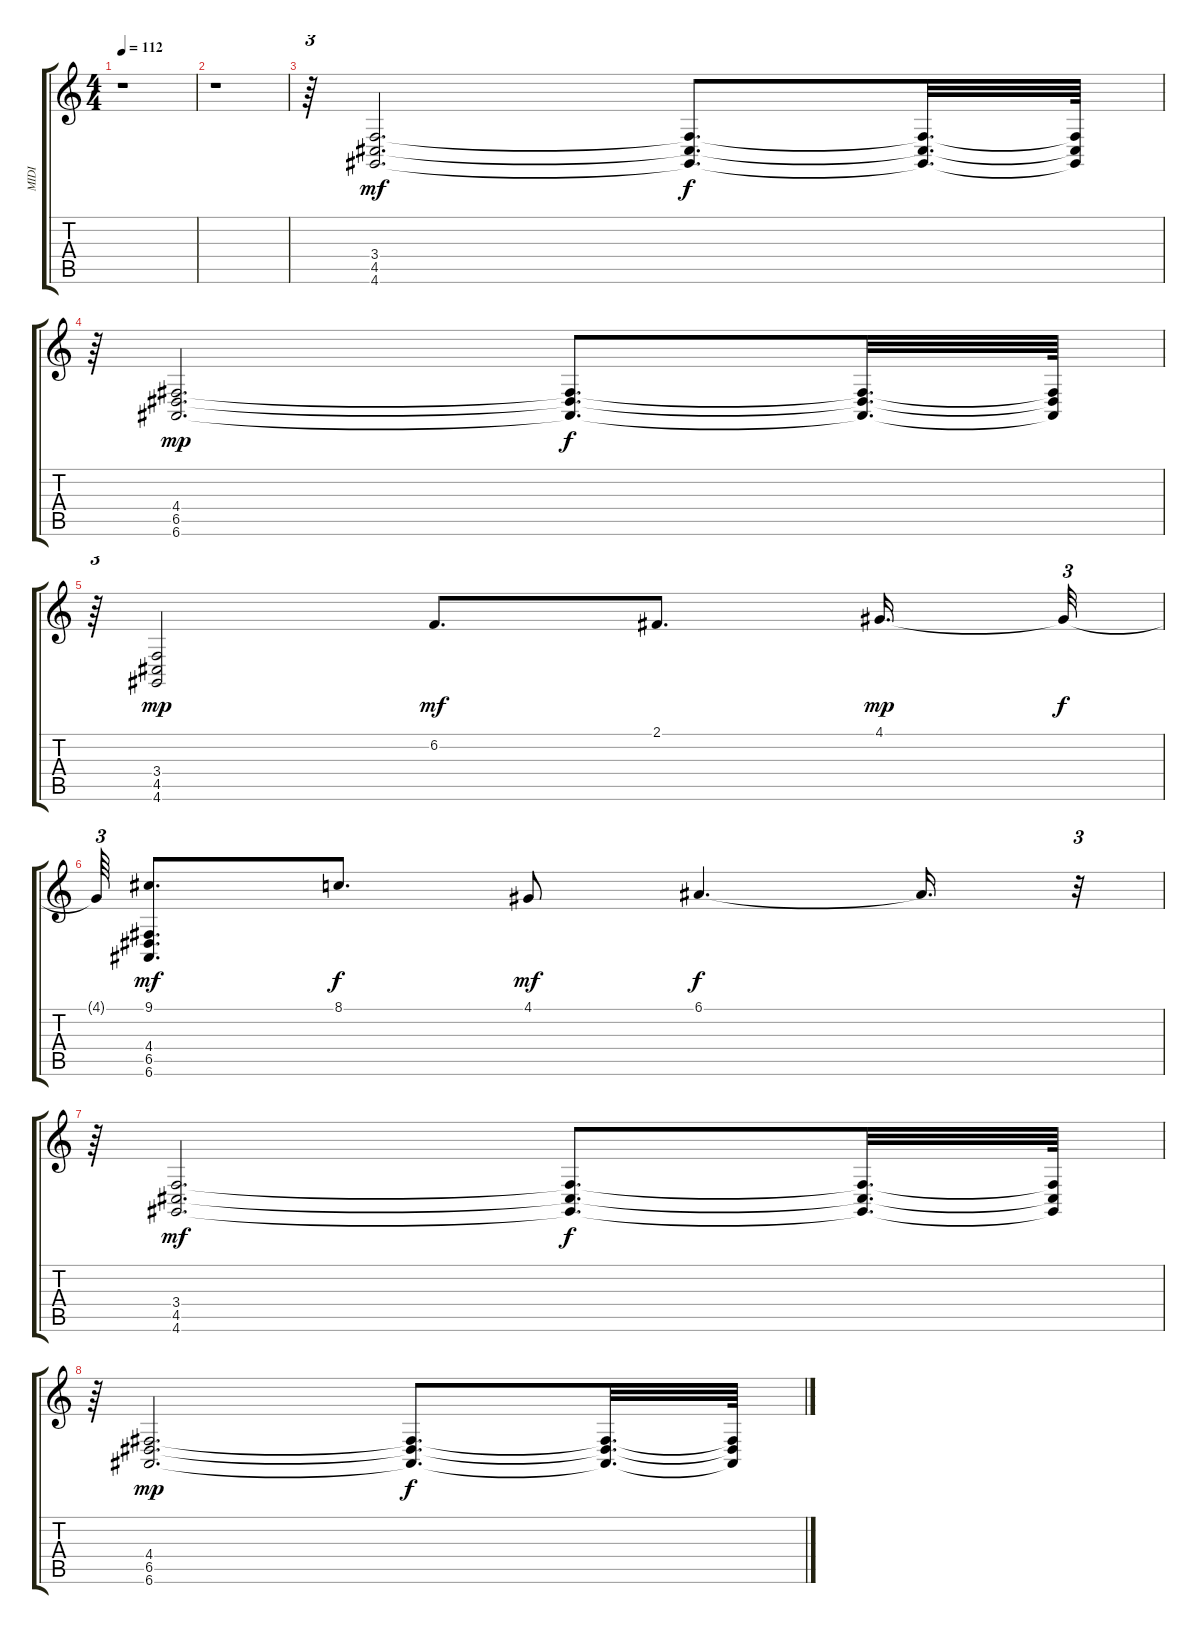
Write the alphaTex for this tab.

\track ("MIDI" "MIDI") {instrument acousticgrandpiano}
\staff {score tabs}
\tuning (E4 B3 G3 D3 A2 E2) {hide}
\ts (4 4)
\tempo 112
\clef g2
\ks c
r.1{dy f} |
r.1 |
r.64{tu (3 2)} (3.4 4.5 4.6).2{d dy mf} (3.4{t} 4.5{t} 4.6{t}).8{d dy f} (3.4{t} 4.5{t} 4.6{t}).32{d} (3.4{t} 4.5{t} 4.6{t}).64 |
r.64{tu (3 2)} (4.4 6.5 6.6).2{d dy mp} (4.4{t} 6.5{t} 6.6{t}).8{d dy f} (4.4{t} 6.5{t} 6.6{t}).32{d} (4.4{t} 6.5{t} 6.6{t}).64 |
r.64{tu (3 2)} (3.4 4.5 4.6).2{dy mp} 6.2.8{d dy mf} 2.1.8{d} 4.1.16{d dy mp} 4.1{t}.32{tu (3 2) dy f} |
4.1{t}.64{tu (3 2)} (9.1 4.4 6.5 6.6).8{d dy mf} 8.1.8{d dy f} 4.1.8{dy mf} 6.1.4{d dy f} 6.1{t}.16{d} r.32{tu (3 2)} |
r.64{tu (3 2)} (3.4 4.5 4.6).2{d dy mf} (3.4{t} 4.5{t} 4.6{t}).8{d dy f} (3.4{t} 4.5{t} 4.6{t}).32{d} (3.4{t} 4.5{t} 4.6{t}).64 |
r.64{tu (3 2)} (4.4 6.5 6.6).2{d dy mp} (4.4{t} 6.5{t} 6.6{t}).8{d dy f} (4.4{t} 6.5{t} 6.6{t}).32{d} (4.4{t} 6.5{t} 6.6{t}).64
